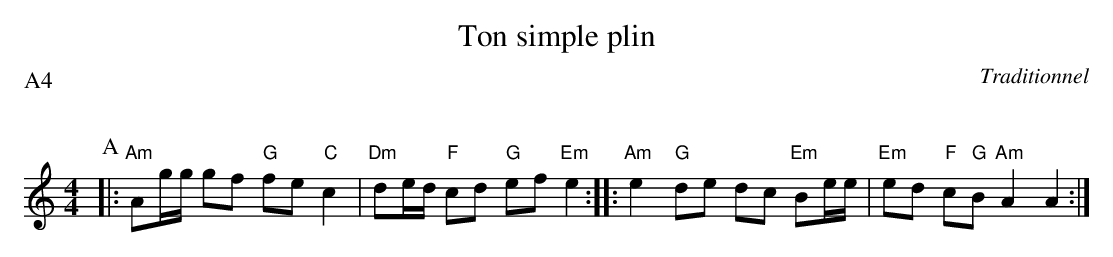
X:1
T:Ton simple plin
C:Traditionnel
Q:C2=160
P:A4
M:4/4
K:C
P:A
|: "Am"Ag/2g/2 gf "G"fe "C"c2 | "Dm"de/2d/2 "F"cd "G"ef "Em"e2 ::\
"Am"e2 "G"de dc "Em"Be/2e/2 | "Em"ed "F"c"G"B "Am"A2 A2 :|
